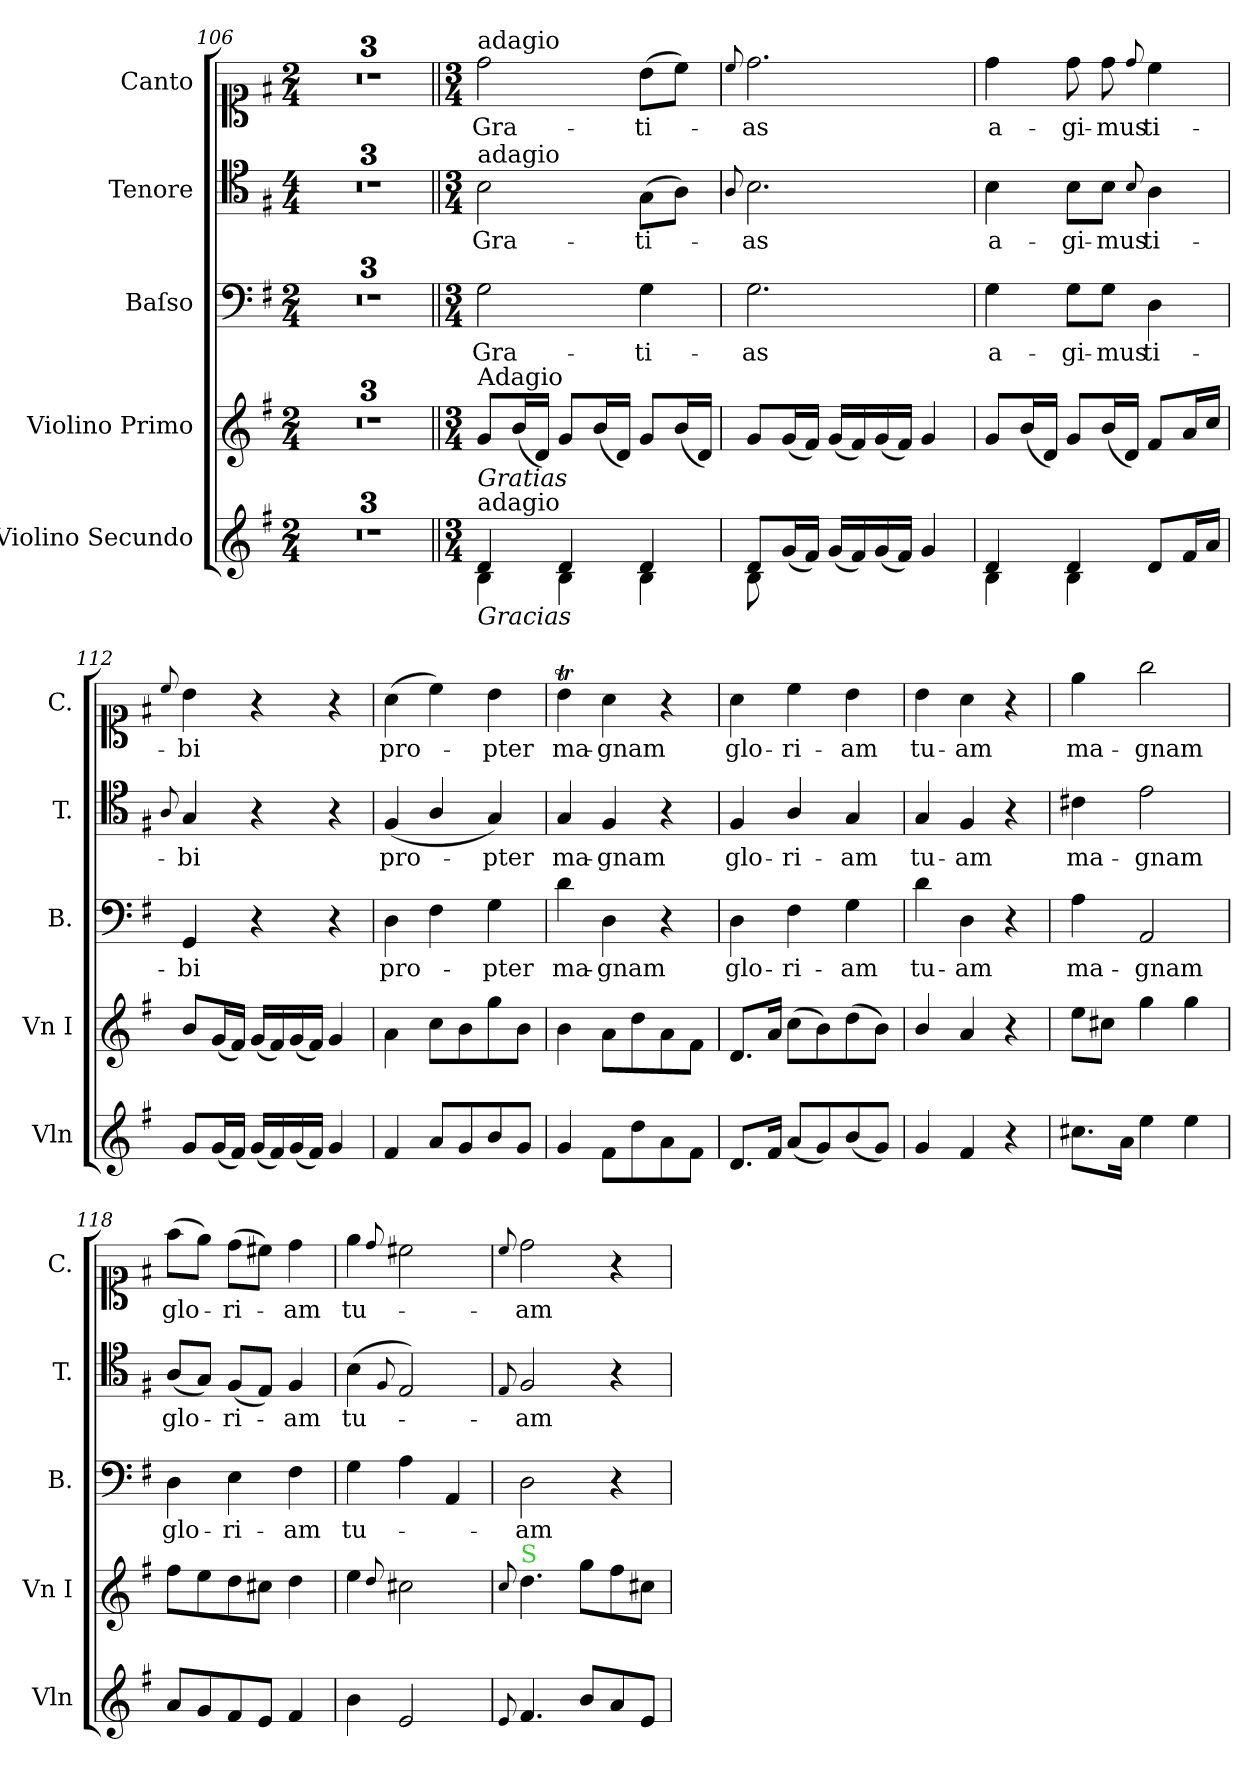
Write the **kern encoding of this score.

**kern	**kern	**kern	**text	**kern	**text	**kern	**text
*part5	*part4	*part3	*part3	*part2	*part2	*part1	*part1
*staff5	*staff4	*staff3	*staff3	*staff2	*staff2	*staff1	*staff1
*I"Violino Secundo	*I"Violino Primo	*I"Baſso	*	*I"Tenore	*	*I"Canto	*
*I'Vln	*I'Vn I	*I'B.	*	*I'T.	*	*I'C.	*
*clefG2	*clefG2	*clefF4	*	*clefC4	*	*clefC1	*
*k[f#]	*k[f#]	*k[f#]	*	*k[f#]	*	*k[f#]	*
*G:	*G:	*G:	*	*G:	*	*G:	*
*M2/4	*M2/4	*M2/4	*	*M4/4	*	*M2/4	*
=106	=106	=106	=106	=106	=106	=106	=106
2ryy	2ryy	2ryy	.	2ryy	.	2ryy	.
=107	=107	=107	=107	=107	=107	=107	=107
2ryy	2ryy	2ryy	.	2ryy	.	2r	.
=108	=108	=108	=108	=108	=108	=108	=108
2ryy	2ryy	2ryy	.	2ryy	.	2r	.
=109||	=109||	=109||	=109||	=109||	=109||	=109||	=109||
*M3/4	*M3/4	*M3/4	*	*M3/4	*	*M3/4	*
*^	*	*	*	*	*	*	*
!	!	!	!	!	!	!	!LO:TX:a:t=adagio	!
!	!	!	!	!	!LO:TX:a:t=adagio	!	!	!
!	!	!LO:TX:b:i:t=Gratias	!	!	!	!	!	!
!	!	!LO:TX:a:t=Adagio	!	!	!	!	!	!
!LO:TX:b:i:t=Gracias	!	!	!	!	!	!	!	!
!LO:TX:a:t=adagio	!	!	!	!	!	!	!	!
4d/	4B\	8g/L	2G\	Gra-	2B\	Gra-	2dd\	Gra-
.	.	(16b/L	.	.	.	.	.	.
.	.	16d/JJ)	.	.	.	.	.	.
4d/	4B\	8g/L	.	.	.	.	.	.
.	.	(16b/L	.	.	.	.	.	.
.	.	16d/JJ)	.	.	.	.	.	.
4d/	4B\	8g/L	4G\	-ti-	(8G\L	-ti-	(8b\L	-ti-
.	.	(16b/L	.	.	8A\J)	.	8cc\J)	.
.	.	16d/JJ)	.	.	.	.	.	.
=110	=110	=110	=110	=110	=110	=110	=110	=110
.	.	.	.	.	8qqA/	.	8qqcc/	.
8d/L	8B\	8g/L	2.G\	-as	2.B\	-as	2.dd\	-as
(16g/L	8ryy	(16g/L	.	.	.	.	.	.
16f#/JJ)	.	16f#/JJ)	.	.	.	.	.	.
(16g/LL	2ryy	(16g/LL	.	.	.	.	.	.
16f#/)	.	16f#/)	.	.	.	.	.	.
(16g/	.	(16g/	.	.	.	.	.	.
16f#/JJ)	.	16f#/JJ)	.	.	.	.	.	.
4g/	.	4g/	.	.	.	.	.	.
=111	=111	=111	=111	=111	=111	=111	=111	=111
4d/	4B\	8g/L	4G\	a-	4B\	a-	4dd\	a-
.	.	(16b/L	.	.	.	.	.	.
.	.	16d/JJ)	.	.	.	.	.	.
4d/	4B\	8g/L	8G\L	-gi-	8B\L	-gi-	8dd\	-gi-
.	.	(16b/L	8G\J	-mus	8B\J	-mus	8dd\	-mus
.	.	16d/JJ)	.	.	.	.	.	.
.	.	.	.	.	8qqB/	.	8qqdd/	.
8d/L	4ryy	8f#/L	4D\	ti-	4A\	ti-	4cc\	ti-
16f#/L	.	16a/L	.	.	.	.	.	.
16a/JJ	.	16cc/JJ	.	.	.	.	.	.
*v	*v	*	*	*	*	*	*	*
=112	=112	=112	=112	=112	=112	=112	=112
.	.	.	.	8qqA/	.	8qqcc/	.
8g/L	8b/L	4GG/	-bi	4G/	-bi	4b\	-bi
(16g/L	(16g/L	.	.	.	.	.	.
16f#/JJ)	16f#/JJ)	.	.	.	.	.	.
(16g/LL	(16g/LL	4r	.	4r	.	4r	.
16f#/)	16f#/)	.	.	.	.	.	.
(16g/	(16g/	.	.	.	.	.	.
16f#/JJ)	16f#/JJ)	.	.	.	.	.	.
4g/	4g/	4r	.	4r	.	4r	.
=113	=113	=113	=113	=113	=113	=113	=113
4f#/	4a\	4D\	pro-	(>4F#/	pro-	(4a\	pro-
8a/L	8cc\L	4F#\	.	4A/	.	4cc\)	.
8g/	8b\	.	.	.	.	.	.
8b/	8gg\	4G\	-pter	4G/)	-pter	4b\	-pter
8g/J	8b\J	.	.	.	.	.	.
=114	=114	=114	=114	=114	=114	=114	=114
4g/	4b\	4d\	ma-	4G/	ma-	4bt\	ma-
8f#\L	8a\L	4D\	-gnam	4F#/	-gnam	4a\	-gnam
8dd\	8dd\	.	.	.	.	.	.
8a\	8a\	4r	.	4r	.	4r	.
8f#\J	8f#\J	.	.	.	.	.	.
=115	=115	=115	=115	=115	=115	=115	=115
8.d/L	8.d/L	4D\	glo-	4F#/	glo-	4a\	glo-
16f#/Jk	16a/Jk	.	.	.	.	.	.
(8a/L	(8cc\L	4F#\	-ri-	4A/	-ri-	4cc\	-ri-
8g/)	8b\)	.	.	.	.	.	.
(8b/	(8dd\	4G\	-am	4G/	-am	4b\	-am
8g/J)	8b\J)	.	.	.	.	.	.
=116	=116	=116	=116	=116	=116	=116	=116
4g/	4b/	4d\	tu-	4G/	tu-	4b\	tu-
4f#/	4a/	4D\	-am	4F#/	-am	4a\	-am
4r	4r	4r	.	4r	.	4r	.
=117	=117	=117	=117	=117	=117	=117	=117
8.cc#X\L	8ee\L	4A\	ma-	4c#X\	ma-	4ee\	ma-
.	8cc#X\J	.	.	.	.	.	.
16a\Jk	.	.	.	.	.	.	.
4ee\	4gg\	2AA/	-gnam	2e\	-gnam	2gg\	-gnam
4ee\	4gg\	.	.	.	.	.	.
=118	=118	=118	=118	=118	=118	=118	=118
8a/L	8ff#\L	4D\	glo-	(>8A/L	glo-	(8ff#\L	glo-
8g/	8ee\	.	.	8G/J)	.	8ee\J)	.
8f#/	8dd\	4E\	-ri-	(>8F#/L	-ri-	(8dd\L	-ri-
8e/J	8cc#X\J	.	.	8E/J)	.	8cc#X\J)	.
4f#/	4dd\	4F#\	-am	4F#/	-am	4dd\	-am
=119	=119	=119	=119	=119	=119	=119	=119
4b\	4ee\	4G\	tu-	(4B\	tu-	4ee\	tu-
.	8qqdd/	.	.	8qqF#/	.	8qqdd/	.
2e/	2cc#X\	4A\	.	2E/)	.	2cc#X\	.
.	.	4AA/	.	.	.	.	.
=120	=120	=120	=120	=120	=120	=120	=120
8qqe/	8qqcc/	.	.	8qqE/	.	8qqcc/	.
!	!LO:TX:a:color=limegreen:t=S	!	!	!	!	!	!
4.f#/	4.dd\	2D\	-am	2F#/	-am	2dd\	-am
8b/L	8gg\L	.	.	.	.	.	.
8a/	8ff#\	4r	.	4r	.	4r	.
8e/J	8cc#X\J	.	.	.	.	.	.
=	=	=	=	=	=	=	=
*-	*-	*-	*-	*-	*-	*-	*-
